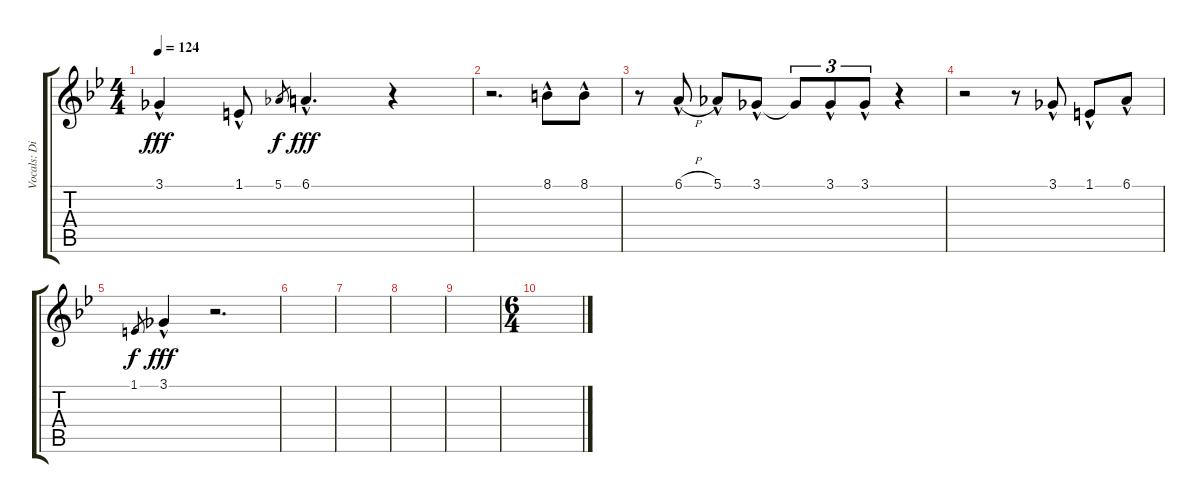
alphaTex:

\track ("Vocals: Dio" "Vocals: Di") {instrument lead2sawtooth}
\staff {score tabs}
\tuning (Eb4 Bb3 Gb3 Db3 Ab2 Eb2) {hide}
\ts (4 4)
\tempo 124
\clef g2
\ks bb
3.1{hac}.4{dy fff} 1.1{hac}.8 5.1.8{gr dy f} 6.1{hac}.4{d dy fff} r.4 |
r.2{d} 8.1{hac}.8 8.1{hac}.8 |
r.8 6.1{h hac}.8 5.1{hac}.8 3.1{hac}.8 3.1{t}.8{tu (3 2)} 3.1{hac}.8{tu (3 2)} 3.1{hac}.8{tu (3 2)} r.4 |
r.2 r.8 3.1{hac}.8 1.1{hac}.8 6.1{hac}.8 |
1.1.8{gr dy f} 3.1{hac}.4{dy fff} r.2{d} |
|
|
|
|
\ts (6 4)
